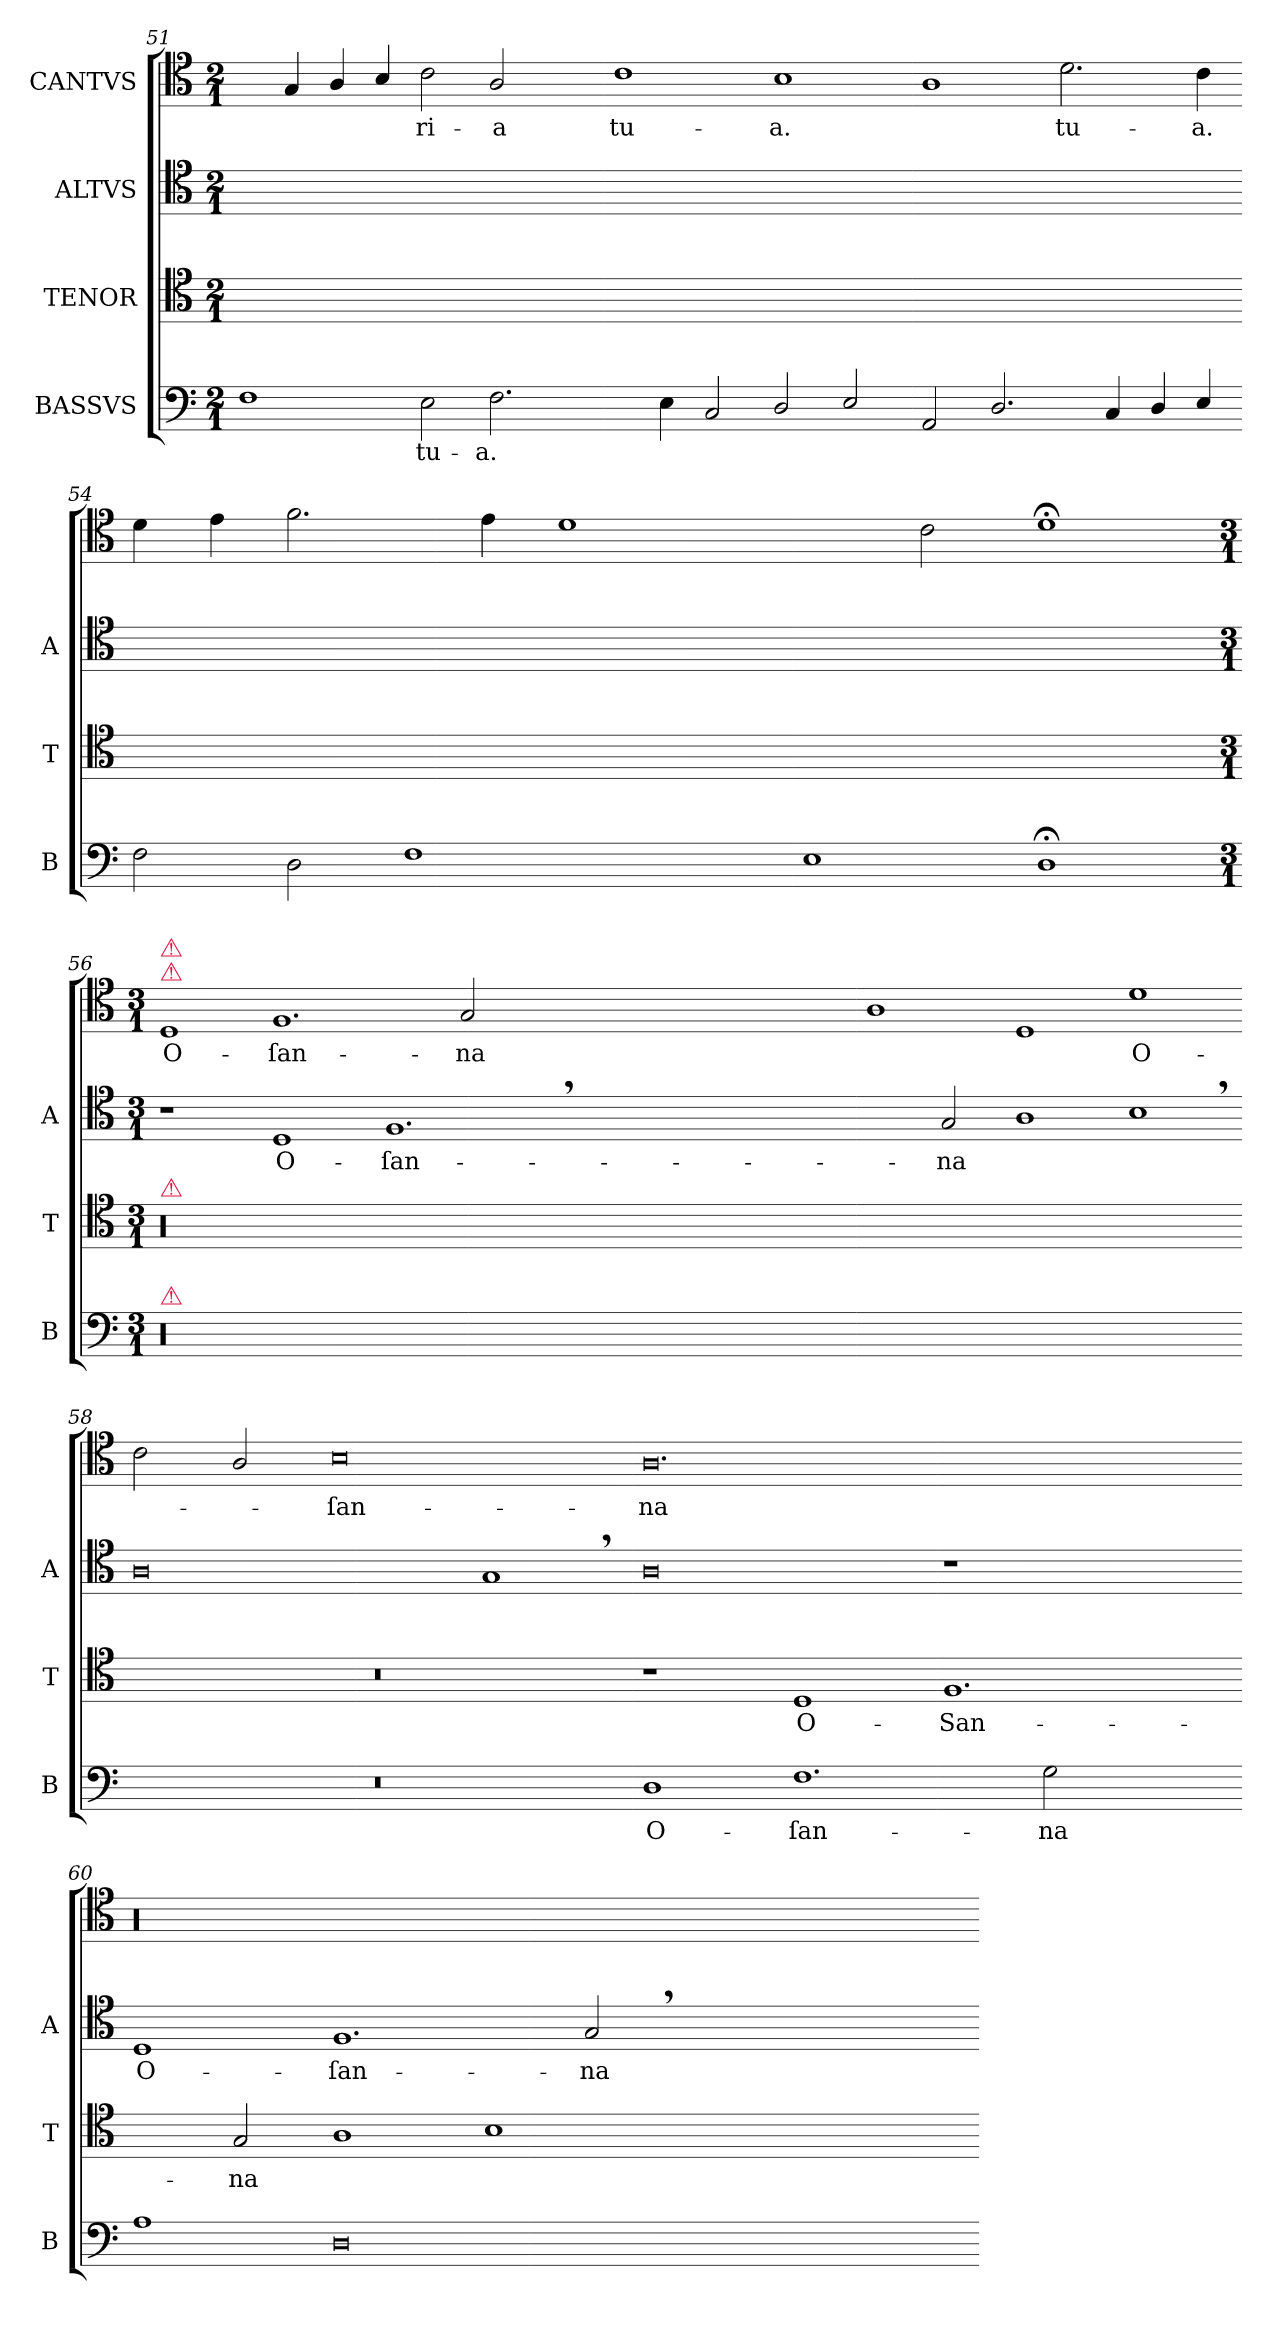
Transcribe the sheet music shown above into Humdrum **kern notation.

**kern	**text	**kern	**text	**kern	**text	**kern	**text
*part4	*part4	*part3	*part3	*part2	*part2	*part1	*part1
*staff4	*staff4	*staff3	*staff3	*staff2	*staff2	*staff1	*staff1
*I"BASSVS	*	*I"TENOR	*	*I"ALTVS	*	*I"CANTVS	*
*I'B	*	*I'T	*	*I'A	*	*	*
*clefF4	*	*clefC4	*	*clefC4	*	*clefC4	*
*k[]	*	*k[]	*	*k[]	*	*k[]	*
*D:dor	*	*D:dor	*	*D:dor	*	*D:dor	*
*M2/1	*	*M2/1	*	*M2/1	*	*M2/1	*
=51	=51	=51	=51	=51	=51	=51	=51
1F	.	0ryy	.	0ryy	.	4ryy	.
.	.	.	.	.	.	4G/	.
.	.	.	.	.	.	4A/	.
.	.	.	.	.	.	4B/	.
2E\	tu-	.	.	.	.	2c\	-ri-
2.F\	-a.	.	.	.	.	2A/	-a
.	.	4ryy	.	4ryy	.	4ryy	.
=52-	=52-	=52-	=52-	=52-	=52-	=52-	=52-
4ryy	.	0ryy	.	0ryy	.	1c	tu-
4E\	.	.	.	.	.	.	.
2C/	.	.	.	.	.	.	.
2D/	.	.	.	.	.	1B	-a.
2E/	.	.	.	.	.	.	.
=53-	=53-	=53-	=53-	=53-	=53-	=53-	=53-
2AA/	.	0ryy	.	0ryy	.	1A	.
2.D/	.	.	.	.	.	.	.
.	.	.	.	.	.	2.d\	tu-
4C/	.	.	.	.	.	.	.
4D/	.	.	.	.	.	.	.
4E/	.	.	.	.	.	4c\	-a.
=54-	=54-	=54-	=54-	=54-	=54-	=54-	=54-
2F\	.	0ryy	.	0ryy	.	4d\	.
.	.	.	.	.	.	4e\	.
2D\	.	.	.	.	.	2.f\	.
1F	.	.	.	.	.	.	.
.	.	.	.	.	.	4e\	.
.	.	.	.	.	.	1d\	.
2ryy	.	2ryy	.	2ryy	.	.	.
=55-	=55-	=55-	=55-	=55-	=55-	=55-	=55-
1E	.	0ryy	.	0ryy	.	2ryy	.
.	.	.	.	.	.	2c\	.
1D;</	.	.	.	.	.	1d;	.
=56-	=56-	=56-	=56-	=56-	=56-	=56-	=56-
*M3/1	*	*M3/1	*	*M3/1	*	*M3/1	*
!	!	!	!	!	!	!LO:TX:a:color=crimson:t=⚠	!
!	!	!	!	!	!	!LO:TX:a:color=crimson:t=⚠	!
!	!	!LO:TX:a:color=crimson:t=⚠	!	!	!	!	!
!LO:TX:a:color=crimson:t=⚠	!	!	!	!	!	!	!
!LO:N:vis=00	!	!LO:N:vis=00	!	!	!	!	!
00.r	.	00.r	.	1r	.	1D	O-
.	.	.	.	1D	O-	1.F	-ſan-
.	.	.	.	1.F,	-ſan-	.	.
.	.	.	.	.	.	2G/	-na
.	.	.	.	.	.	0.ryy	.
.	.	.	.	0ryy	.	.	.
.	.	.	.	2ryy	.	.	.
=57-	=57-	=57-	=57-	=57-	=57-	=57-	=57-
0.ryy	.	0.ryy	.	2ryy	.	1A	.
.	.	.	.	2G/	-na	.	.
.	.	.	.	1A	.	1D	.
!	!	!	!	!	!	!	!LO:LY:i
.	.	.	.	1B,	.	1d	O-
=58-	=58-	=58-	=58-	=58-	=58-	=58-	=58-
!LO:N:vis=0	!	!LO:N:vis=0	!	!	!	!	!
0.r	.	0.r	.	0A	­	2c\	.
.	.	.	.	.	.	2A/	.
!	!	!	!	!	!	!	!LO:LY:i
.	.	.	.	.	.	0B	-ſan-
.	.	.	.	1G,	.	.	.
=59-	=59-	=59-	=59-	=59-	=59-	=59-	=59-
!	!	!	!	!	!	!	!LO:LY:i
1D	O-	1r	.	0A	.	0.A	-na
1.F	-ſan-	1D	O-	.	.	.	.
.	.	1.F	-San-	1r	.	.	.
2G\	-na	.	.	.	.	.	.
2ryy	.	.	.	2ryy	.	2ryy	.
=60-	=60-	=60-	=60-	=60-	=60-	=60-	=60-
!	!	!	!	!	!	!LO:N:vis=00	!
1A	.	2ryy	.	1D	O-	00.r	.
.	.	2G/	-na	.	.	.	.
0D	.	1A	.	1.F	-ſan-	.	.
.	.	1B	.	.	.	.	.
.	.	.	.	2G,/	-na	.	.
0.ryy	.	0.ryy	.	0.ryy	.	.	.
=-	=-	=-	=-	=-	=-	=-	=-
*-	*-	*-	*-	*-	*-	*-	*-
